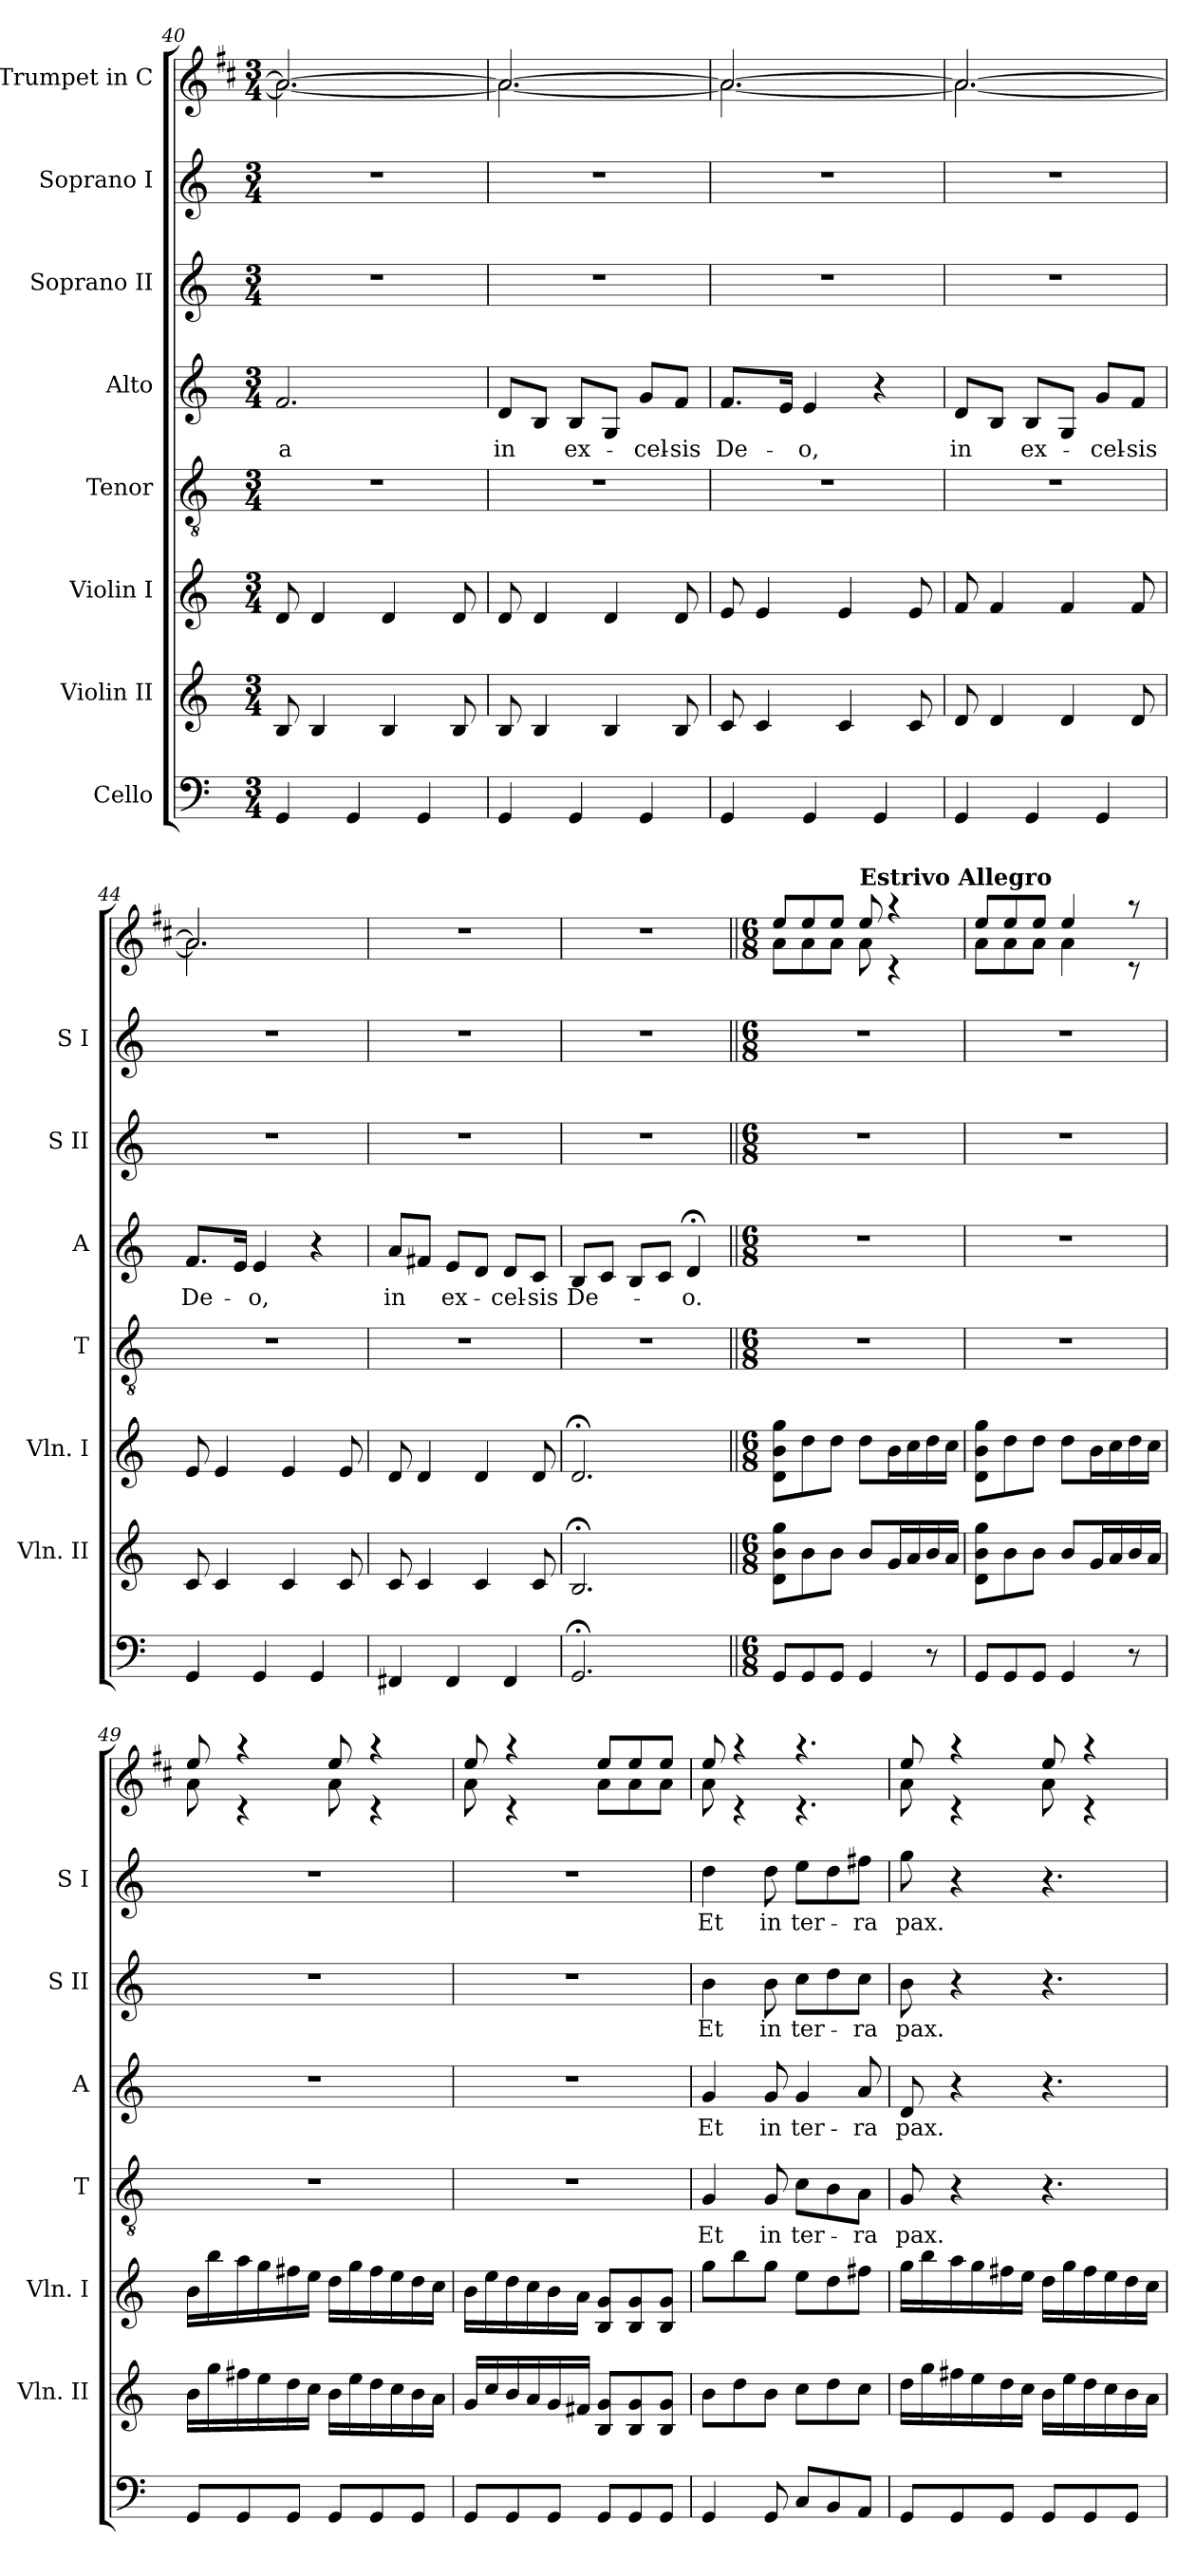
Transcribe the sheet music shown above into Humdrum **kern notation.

**kern	**kern	**kern	**kern	**text	**kern	**text	**kern	**text	**kern	**text	**kern
*part8	*part7	*part6	*part5	*part5	*part4	*part4	*part3	*part3	*part2	*part2	*part1
*staff8	*staff7	*staff6	*staff5	*staff5	*staff4	*staff4	*staff3	*staff3	*staff2	*staff2	*staff1
*I"Cello	*I"Violin II	*I"Violin I	*I"Tenor	*	*I"Alto	*	*I"Soprano II	*	*I"Soprano I	*	*I"Trumpet in C
*	*I'Vln. II	*I'Vln. I	*I'T	*	*I'A	*	*I'S II	*	*I'S I	*	*
*clefF4	*clefG2	*clefG2	*clefGv2	*	*clefG2	*	*clefG2	*	*clefG2	*	*clefG2
*	*	*	*	*	*	*	*	*	*	*	*ITrd1c2
*k[]	*k[]	*k[]	*k[]	*	*k[]	*	*k[]	*	*k[]	*	*k[]
*C:	*C:	*C:	*C:	*	*C:	*	*C:	*	*C:	*	*C:
*M3/4	*M3/4	*M3/4	*M3/4	*	*M3/4	*	*M3/4	*	*M3/4	*	*M3/4
=40	=40	=40	=40	=40	=40	=40	=40	=40	=40	=40	=40
!	!	!	!	!	!	!LO:LY:b	!	!	!	!	!
*	*	*	*	*	*	*	*	*	*	*	*^
4GG/	8B/	8d/	2.r	.	2.f/	-a	2.r	.	2.r	.	2.g/_	2.g\_
.	4B/	4d/	.	.	.	.	.	.	.	.	.	.
4GG/	.	.	.	.	.	.	.	.	.	.	.	.
.	4B/	4d/	.	.	.	.	.	.	.	.	.	.
4GG/	.	.	.	.	.	.	.	.	.	.	.	.
.	8B/	8d/	.	.	.	.	.	.	.	.	.	.
=41	=41	=41	=41	=41	=41	=41	=41	=41	=41	=41	=41	=41
!	!	!	!	!	!	!LO:LY:b	!	!	!	!	!	!
4GG/	8B/	8d/	2.r	.	8d/L	in	2.r	.	2.r	.	2.g/_	2.g\_
.	4B/	4d/	.	.	8B/J	.	.	.	.	.	.	.
!	!	!	!	!	!	!LO:LY:b	!	!	!	!	!	!
4GG/	.	.	.	.	8B/L	ex-	.	.	.	.	.	.
.	4B/	4d/	.	.	8G/J	.	.	.	.	.	.	.
!	!	!	!	!	!	!LO:LY:b	!	!	!	!	!	!
4GG/	.	.	.	.	8g/L	-cel-	.	.	.	.	.	.
!	!	!	!	!	!	!LO:LY:b	!	!	!	!	!	!
.	8B/	8d/	.	.	8f/J	-sis	.	.	.	.	.	.
=42	=42	=42	=42	=42	=42	=42	=42	=42	=42	=42	=42	=42
!	!	!	!	!	!	!LO:LY:b	!	!	!	!	!	!
4GG/	8c/	8e/	2.r	.	8.f/L	De-	2.r	.	2.r	.	2.g/_	2.g\_
.	4c/	4e/	.	.	.	.	.	.	.	.	.	.
.	.	.	.	.	16e/Jk	.	.	.	.	.	.	.
!	!	!	!	!	!	!LO:LY:b	!	!	!	!	!	!
4GG/	.	.	.	.	4e/	-o,	.	.	.	.	.	.
.	4c/	4e/	.	.	.	.	.	.	.	.	.	.
4GG/	.	.	.	.	4r	.	.	.	.	.	.	.
.	8c/	8e/	.	.	.	.	.	.	.	.	.	.
=43	=43	=43	=43	=43	=43	=43	=43	=43	=43	=43	=43	=43
!	!	!	!	!	!	!LO:LY:b	!	!	!	!	!	!
4GG/	8d/	8f/	2.r	.	8d/L	in	2.r	.	2.r	.	2.g/_	2.g\_
.	4d/	4f/	.	.	8B/J	.	.	.	.	.	.	.
!	!	!	!	!	!	!LO:LY:b	!	!	!	!	!	!
4GG/	.	.	.	.	8B/L	ex-	.	.	.	.	.	.
.	4d/	4f/	.	.	8G/J	.	.	.	.	.	.	.
!	!	!	!	!	!	!LO:LY:b	!	!	!	!	!	!
4GG/	.	.	.	.	8g/L	-cel-	.	.	.	.	.	.
!	!	!	!	!	!	!LO:LY:b	!	!	!	!	!	!
.	8d/	8f/	.	.	8f/J	-sis	.	.	.	.	.	.
=44	=44	=44	=44	=44	=44	=44	=44	=44	=44	=44	=44	=44
!	!	!	!	!	!	!LO:LY:b	!	!	!	!	!	!
4GG/	8c/	8e/	2.r	.	8.f/L	De-	2.r	.	2.r	.	2.g/]	2.g\]
.	4c/	4e/	.	.	.	.	.	.	.	.	.	.
.	.	.	.	.	16e/Jk	.	.	.	.	.	.	.
!	!	!	!	!	!	!LO:LY:b	!	!	!	!	!	!
4GG/	.	.	.	.	4e/	-o,	.	.	.	.	.	.
.	4c/	4e/	.	.	.	.	.	.	.	.	.	.
4GG/	.	.	.	.	4r	.	.	.	.	.	.	.
.	8c/	8e/	.	.	.	.	.	.	.	.	.	.
*	*	*	*	*	*	*	*	*	*	*	*v	*v
=45	=45	=45	=45	=45	=45	=45	=45	=45	=45	=45	=45
!	!	!	!	!	!	!LO:LY:b	!	!	!	!	!
4FF#X/	8c/	8d/	2.r	.	8a/L	in	2.r	.	2.r	.	2.r
.	4c/	4d/	.	.	8f#X/J	.	.	.	.	.	.
!	!	!	!	!	!	!LO:LY:b	!	!	!	!	!
4FF#/	.	.	.	.	8e/L	ex-	.	.	.	.	.
.	4c/	4d/	.	.	8d/J	.	.	.	.	.	.
!	!	!	!	!	!	!LO:LY:b	!	!	!	!	!
4FF#/	.	.	.	.	8d/L	-cel-	.	.	.	.	.
!	!	!	!	!	!	!LO:LY:b	!	!	!	!	!
.	8c/	8d/	.	.	8c/J	-sis	.	.	.	.	.
=46	=46	=46	=46	=46	=46	=46	=46	=46	=46	=46	=46
!	!	!	!	!	!	!LO:LY:b	!	!	!	!	!
2.GG;</	2.B;</	2.d;</	2.r	.	8B/L	De-	2.r	.	2.r	.	2.r
.	.	.	.	.	8c/J	.	.	.	.	.	.
.	.	.	.	.	8B/L	.	.	.	.	.	.
.	.	.	.	.	8c/J	.	.	.	.	.	.
!	!	!	!	!	!	!LO:LY:b	!	!	!	!	!
.	.	.	.	.	4d;</	-o.	.	.	.	.	.
!!LO:PB:g=z
=47||	=47||	=47||	=47||	=47||	=47||	=47||	=47||	=47||	=47||	=47||	=47||
*M6/8	*M6/8	*M6/8	*M6/8	*	*M6/8	*	*M6/8	*	*M6/8	*	*M6/8
*	*	*	*	*	*	*	*	*	*	*	*^
8GG/L	8d\ 8b\ 8gg\L	8d\ 8b\ 8gg\L	2.r	.	2.r	.	2.r	.	2.r	.	8dd/L	8g\L
8GG/	8b\	8dd\	.	.	.	.	.	.	.	.	8dd/	8g\
8GG/J	8b\J	8dd\J	.	.	.	.	.	.	.	.	8dd/J	8g\J
!	!	!	!	!	!	!	!	!	!	!	!LO:TX:a:B:t=Estrivo Allegro	!
4GG/	8b/L	8dd\L	.	.	.	.	.	.	.	.	8dd/	8g\
.	16g/L	16b\L	.	.	.	.	.	.	.	.	4raa	4rc
.	16a/	16cc\	.	.	.	.	.	.	.	.	.	.
8r	16b/	16dd\	.	.	.	.	.	.	.	.	.	.
.	16a/JJ	16cc\JJ	.	.	.	.	.	.	.	.	.	.
=48	=48	=48	=48	=48	=48	=48	=48	=48	=48	=48	=48	=48
8GG/L	8d\ 8b\ 8gg\L	8d\ 8b\ 8gg\L	2.r	.	2.r	.	2.r	.	2.r	.	8dd/L	8g\L
8GG/	8b\	8dd\	.	.	.	.	.	.	.	.	8dd/	8g\
8GG/J	8b\J	8dd\J	.	.	.	.	.	.	.	.	8dd/J	8g\J
4GG/	8b/L	8dd\L	.	.	.	.	.	.	.	.	4dd/	4g\
.	16g/L	16b\L	.	.	.	.	.	.	.	.	.	.
.	16a/	16cc\	.	.	.	.	.	.	.	.	.	.
8r	16b/	16dd\	.	.	.	.	.	.	.	.	8raa	8rc
.	16a/JJ	16cc\JJ	.	.	.	.	.	.	.	.	.	.
=49	=49	=49	=49	=49	=49	=49	=49	=49	=49	=49	=49	=49
8GG/L	16b\LL	16b\LL	2.r	.	2.r	.	2.r	.	2.r	.	8dd/	8g\
.	16gg\	16bb\	.	.	.	.	.	.	.	.	.	.
8GG/	16ff#X\	16aa\	.	.	.	.	.	.	.	.	4raa	4rc
.	16ee\	16gg\	.	.	.	.	.	.	.	.	.	.
8GG/J	16dd\	16ff#X\	.	.	.	.	.	.	.	.	.	.
.	16cc\JJ	16ee\JJ	.	.	.	.	.	.	.	.	.	.
8GG/L	16b\LL	16dd\LL	.	.	.	.	.	.	.	.	8dd/	8g\
.	16ee\	16gg\	.	.	.	.	.	.	.	.	.	.
8GG/	16dd\	16ff#\	.	.	.	.	.	.	.	.	4raa	4rc
.	16cc\	16ee\	.	.	.	.	.	.	.	.	.	.
8GG/J	16b\	16dd\	.	.	.	.	.	.	.	.	.	.
.	16a\JJ	16cc\JJ	.	.	.	.	.	.	.	.	.	.
=50	=50	=50	=50	=50	=50	=50	=50	=50	=50	=50	=50	=50
8GG/L	16g/LL	16b\LL	2.r	.	2.r	.	2.r	.	2.r	.	8dd/	8g\
.	16cc/	16ee\	.	.	.	.	.	.	.	.	.	.
8GG/	16b/	16dd\	.	.	.	.	.	.	.	.	4raa	4rc
.	16a/	16cc\	.	.	.	.	.	.	.	.	.	.
8GG/J	16g/	16b\	.	.	.	.	.	.	.	.	.	.
.	16f#X/JJ	16a\JJ	.	.	.	.	.	.	.	.	.	.
8GG/L	8B/ 8g/L	8B/ 8g/L	.	.	.	.	.	.	.	.	8dd/L	8g\L
8GG/	8B/ 8g/	8B/ 8g/	.	.	.	.	.	.	.	.	8dd/	8g\
8GG/J	8B/ 8g/J	8B/ 8g/J	.	.	.	.	.	.	.	.	8dd/J	8g\J
=51	=51	=51	=51	=51	=51	=51	=51	=51	=51	=51	=51	=51
!	!	!	!	!LO:LY:b	!	!LO:LY:b	!	!LO:LY:b	!	!LO:LY:b	!	!
4GG/	8b\L	8gg\L	4G/	Et	4g/	Et	4b\	Et	4dd\	Et	8dd/	8g\
.	8dd\	8bb\	.	.	.	.	.	.	.	.	4raa	4rc
!	!	!	!	!LO:LY:b	!	!LO:LY:b	!	!LO:LY:b	!	!LO:LY:b	!	!
8GG/	8b\J	8gg\J	8G/	in	8g/	in	8b\	in	8dd\	in	.	.
!	!	!	!	!LO:LY:b	!	!LO:LY:b	!	!LO:LY:b	!	!LO:LY:b	!	!
8C/L	8cc\L	8ee\L	8c\L	ter-	4g/	ter-	8cc\L	ter-	8ee\L	ter-	4.raa	4.rc
8BB/	8dd\	8dd\	8B\	.	.	.	8dd\	.	8dd\	.	.	.
!	!	!	!	!LO:LY:b	!	!LO:LY:b	!	!LO:LY:b	!	!LO:LY:b	!	!
8AA/J	8cc\J	8ff#X\J	8A\J	-ra	8a/	-ra	8cc\J	-ra	8ff#X\J	-ra	.	.
!!LO:LB:g=z	!!
=52	=52	=52	=52	=52	=52	=52	=52	=52	=52	=52	=52	=52
!	!	!	!	!LO:LY:b	!	!LO:LY:b	!	!LO:LY:b	!	!LO:LY:b	!	!
8GG/L	16dd\LL	16gg\LL	8G/	pax.	8d/	pax.	8b\	pax.	8gg\	pax.	8dd/	8g\
.	16gg\	16bb\	.	.	.	.	.	.	.	.	.	.
8GG/	16ff#X\	16aa\	4r	.	4r	.	4r	.	4r	.	4raa	4rc
.	16ee\	16gg\	.	.	.	.	.	.	.	.	.	.
8GG/J	16dd\	16ff#X\	.	.	.	.	.	.	.	.	.	.
.	16cc\JJ	16ee\JJ	.	.	.	.	.	.	.	.	.	.
8GG/L	16b\LL	16dd\LL	4.r	.	4.r	.	4.r	.	4.r	.	8dd/	8g\
.	16ee\	16gg\	.	.	.	.	.	.	.	.	.	.
8GG/	16dd\	16ff#\	.	.	.	.	.	.	.	.	4raa	4rc
.	16cc\	16ee\	.	.	.	.	.	.	.	.	.	.
8GG/J	16b\	16dd\	.	.	.	.	.	.	.	.	.	.
.	16a\JJ	16cc\JJ	.	.	.	.	.	.	.	.	.	.
*	*	*	*	*	*	*	*	*	*	*	*v	*v
=	=	=	=	=	=	=	=	=	=	=	=
*-	*-	*-	*-	*-	*-	*-	*-	*-	*-	*-	*-
